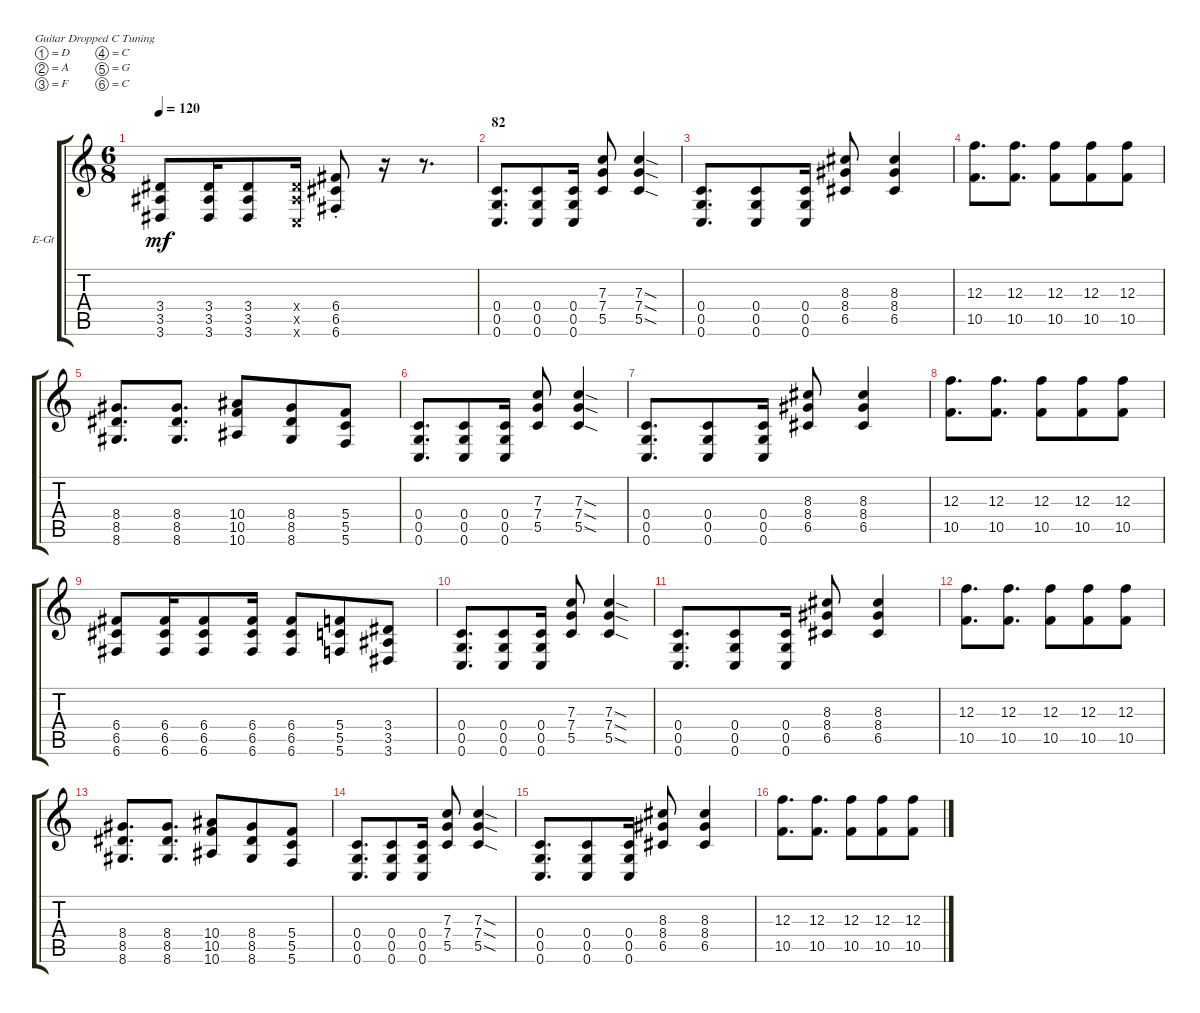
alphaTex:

\bracketExtendMode groupsimilarinstruments
\firstSystemTrackNameOrientation horizontal
\otherSystemsTrackNameOrientation horizontal
\track ("Electric Guitar 2" "E-Gt") {instrument distortionguitar}
\staff {score tabs}
\tuning (D4 A3 F3 C3 G2 C2)
\ts (6 8)
\tempo 120
\clef g2
\ks c
(3.6 3.5 3.4).8{dy mf} (3.4 3.5 3.6).16 (3.6 3.5 3.4).8 (3.4{x} 3.5{x} 0.6{x}).16 (6.6 6.5{st} 6.4).8 r.16 r.8{d} |
\section ("" "82")
(0.6 0.5 0.4).8{d} (0.4 0.5 0.6).8 (0.6 0.5 0.4).16 (5.5 7.4 7.3).8 (7.3{sod} 7.4{sod} 5.5{sod}).4 |
(0.6 0.5 0.4).8{d} (0.4 0.5 0.6).8 (0.6 0.5 0.4).16 (6.5 8.4 8.3).8 (8.3 8.4 6.5).4 |
(10.5 12.3).8{d} (12.3 10.5).8{d} (10.5 12.3).8 (10.5 12.3).8 (10.5 12.3).8 |
(8.6 8.5 8.4).8{d} (8.4 8.5 8.6).8{d} (10.6 10.4 10.5).8 (8.6 8.5 8.4).8 (5.5 5.6 5.4).8 |
(0.6 0.5 0.4).8{d} (0.4 0.5 0.6).8 (0.6 0.5 0.4).16 (5.5 7.4 7.3).8 (7.3{sod} 7.4{sod} 5.5{sod}).4 |
(0.6 0.5 0.4).8{d} (0.4 0.5 0.6).8 (0.6 0.5 0.4).16 (6.5 8.4 8.3).8 (8.3 8.4 6.5).4 |
(10.5 12.3).8{d} (12.3 10.5).8{d} (10.5 12.3).8 (10.5 12.3).8 (10.5 12.3).8 |
(6.6 6.5 6.4).8 (6.4 6.5 6.6).16 (6.6 6.5 6.4).8 (6.4 6.5 6.6).16 (6.6 6.5 6.4).8 (5.6 5.5 5.4).8 (3.6 3.5 3.4).8 |
(0.6 0.5 0.4).8{d} (0.4 0.5 0.6).8 (0.6 0.5 0.4).16 (5.5 7.4 7.3).8 (7.3{sod} 7.4{sod} 5.5{sod}).4 |
(0.6 0.5 0.4).8{d} (0.4 0.5 0.6).8 (0.6 0.5 0.4).16 (6.5 8.4 8.3).8 (8.3 8.4 6.5).4 |
(10.5 12.3).8{d} (12.3 10.5).8{d} (10.5 12.3).8 (10.5 12.3).8 (10.5 12.3).8 |
(8.6 8.5 8.4).8{d} (8.4 8.5 8.6).8{d} (10.6 10.4 10.5).8 (8.6 8.5 8.4).8 (5.5 5.6 5.4).8 |
(0.6 0.5 0.4).8{d} (0.4 0.5 0.6).8 (0.6 0.5 0.4).16 (5.5 7.4 7.3).8 (7.3{sod} 7.4{sod} 5.5{sod}).4 |
(0.6 0.5 0.4).8{d} (0.4 0.5 0.6).8 (0.6 0.5 0.4).16 (6.5 8.4 8.3).8 (8.3 8.4 6.5).4 |
(10.5 12.3).8{d} (12.3 10.5).8{d} (10.5 12.3).8 (10.5 12.3).8 (10.5 12.3).8
